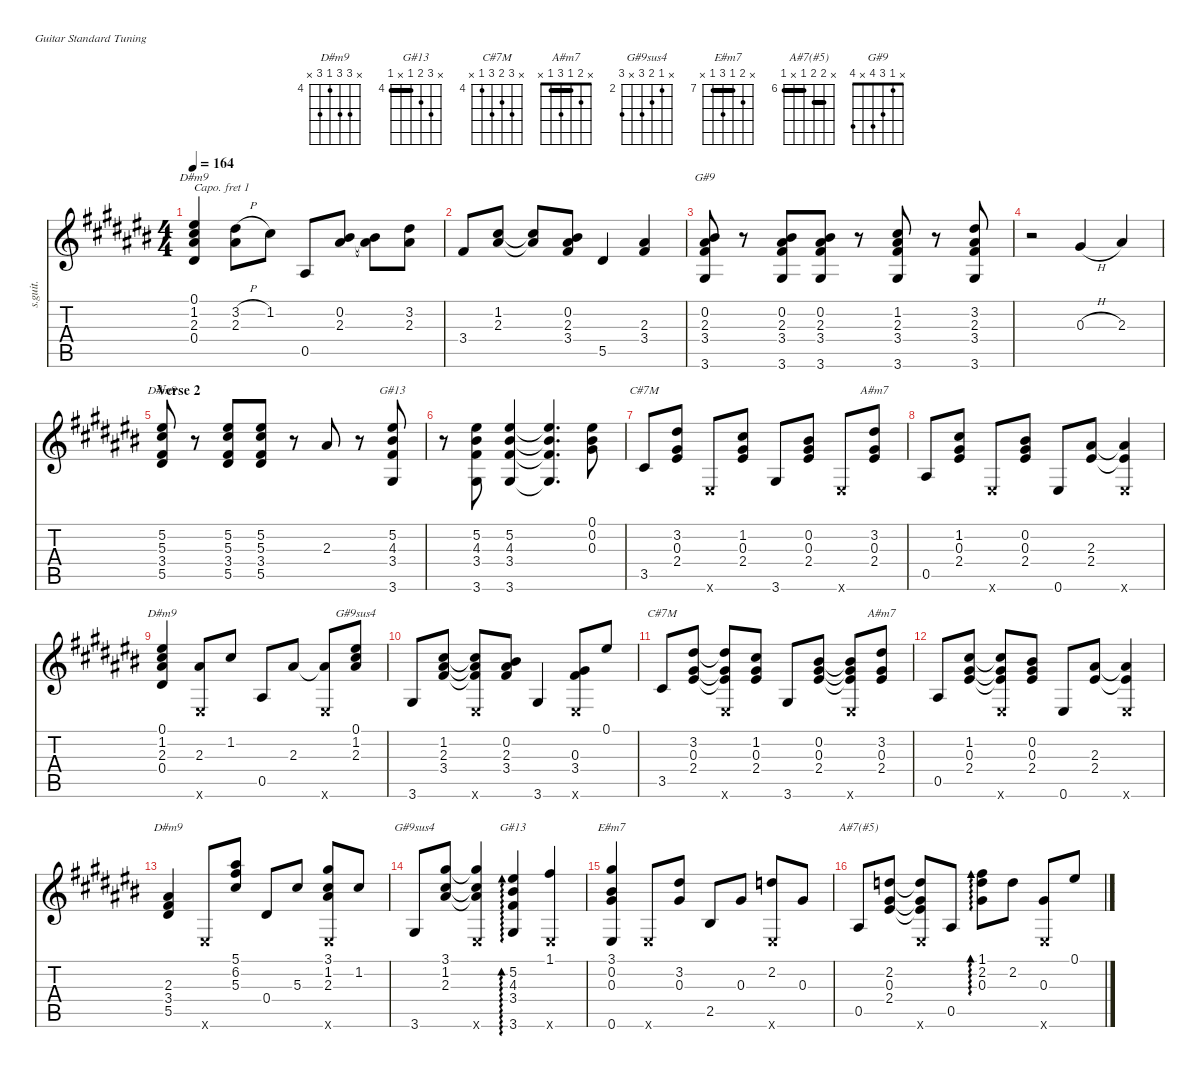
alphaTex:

\defaultSystemsLayout 4
\hideDynamics
\bracketExtendMode nobrackets
\otherSystemsTrackNameOrientation horizontal
\track ("Steel Guitar" "s.guit.") {instrument acousticguitarsteel}
\staff {score tabs}
\capo 1
\tuning (E4 B3 G3 D3 A2 E2)
\chord ("D#m9" x 6 6 4 6 x) {firstfret 4 showfingering false}
\chord ("G#13" x 6 5 4 x 4) {firstfret 4 showfingering false barre 4}
\chord ("C#7M" x 6 5 6 4 x) {firstfret 4 showfingering false}
\chord ("A#m7" x 2 1 3 1 x) {showfingering false barre 1}
\chord ("G#9sus4" x 2 3 4 x 4) {firstfret 2 showfingering false}
\chord ("E#m7" x 8 7 9 7 x) {firstfret 7 showfingering false barre 7}
\chord ("A#7(#5)" x 7 7 6 x 6) {firstfret 6 showfingering false barre (6 7)}
\chord ("G#9" x 1 3 4 x 4) {showfingering false}
\ts (4 4)
\tempo 164
\clef g2
\ks c#
(0.4{acc #} 2.3{acc #} 1.2{acc #} 0.1{acc #}).4{ch "D#m9" dy mf beam Up} (3.2{h acc #} 2.3{acc #}).8{beam Down} 1.2{acc #}.8{beam Down} 0.5{acc #}.8{beam Up} (2.3{acc #} 0.2{acc #}).8{beam Up} (2.3{t acc #} 0.2{t acc #}).8{beam Down} (3.2{acc #} 2.3{acc #}).8{beam Down} |
3.4{acc #}.8{beam Up} (1.2{acc #} 2.3{acc #}).8{beam Up} (1.2{t acc #} 2.3{t acc #}).8{beam Up} (3.4{acc #} 2.3{acc #} 0.2{acc #}).8{beam Up} 5.5{acc #}.4{beam Up} (3.4{acc #} 2.3{acc #}).4{beam Up} |
(3.6{acc #} 3.4{acc #} 2.3{acc #} 0.2{acc #}).8{ch "G#9" beam Up} r.8{beam Up} (3.6{acc #} 3.4{acc #} 2.3{acc #} 0.2{acc #}).8{beam Up} (3.6{acc #} 3.4{acc #} 2.3{acc #} 0.2{acc #}).8{beam Up} r.8{beam Up} (3.6{acc #} 3.4{acc #} 2.3{acc #} 1.2{acc #}).8{beam Up} r.8{beam Up} (3.6{acc #} 3.4{acc #} 2.3{acc #} 3.2{acc #}).8{beam Up} |
r.2{beam Down} 0.3{h acc #}.4{beam Up} 2.3{acc #}.4{beam Up} |
\section ("" "Verse 2")
(5.5{acc #} 3.4{acc #} 5.3{acc #} 5.2{acc #}).8{ch "D#m9" beam Up} r.8{beam Up} (5.5{acc #} 3.4{acc #} 5.3{acc #} 5.2{acc #}).8{beam Up} (5.5{acc #} 3.4{acc #} 5.3{acc #} 5.2{acc #}).8{beam Up} r.8{beam Up} 2.3{acc #}.8{beam Up} r.8{beam Up} (3.6{acc #} 3.4{acc #} 4.3{acc #} 5.2{acc #}).8{ch "G#13" beam Up} |
r.8{beam Down} (3.6{acc #} 3.4{acc #} 4.3{acc #} 5.2{acc #}).8{beam Up} (3.6{acc #} 3.4{acc #} 4.3{acc #} 5.2{acc #}).4{beam Up} (3.6{t acc #} 3.4{t acc #} 4.3{t acc #} 5.2{t acc #}).4{d beam Up} (0.1{acc #} 0.2{acc #} 0.3{acc #}).8{beam Down} |
3.5{acc #}.8{ch "C#7M" beam Up} (0.3{acc #} 3.2{acc #} 2.4{acc #}).8{beam Up} 0.6{x acc #}.8{beam Up} (1.2{acc #} 0.3{acc #} 2.4{acc #}).8{beam Up} 3.6{acc #}.8{beam Up} (0.3{acc #} 0.2{acc #} 2.4{acc #}).8{beam Up} 0.6{x acc #}.8{beam Up} (0.3{acc #} 3.2{acc #} 2.4{acc #}).8{ch "A#m7" beam Up} |
0.5{acc #}.8{beam Up} (2.4{acc #} 0.3{acc #} 1.2{acc #}).8{beam Up} 0.6{x acc #}.8{beam Up} (0.2{acc #} 0.3{acc #} 2.4{acc #}).8{beam Up} 0.6{acc #}.8{beam Up} (2.4{acc #} 2.3{acc #}).8{beam Up} (0.6{x acc #} 2.3{t acc #} 2.4{t acc #}).4{beam Up} |
(0.4{acc #} 2.3{acc #} 1.2{acc #} 0.1{acc #}).4{ch "D#m9" beam Up} (2.3{acc #} 0.6{x acc #}).8{beam Up} 1.2{acc #}.8{beam Up} 0.5{acc #}.8{beam Up} 2.3{acc #}.8{beam Up} (2.3{t acc #} 0.6{x acc #}).8{beam Up} (0.1{acc #} 1.2{acc #} 2.3{acc #}).8{ch "G#9sus4" beam Up} |
3.6{acc #}.8{beam Up} (3.4{acc #} 2.3{acc #} 1.2{acc #}).8{beam Up} (3.4{t acc #} 2.3{t acc #} 1.2{t acc #} 0.6{x acc #}).8{beam Up} (0.2{acc #} 2.3{acc #} 3.4{acc #}).8{beam Up} 3.6{acc #}.4{beam Up} (0.3{acc #} 3.4{acc #} 0.6{x acc #}).8{beam Up} 0.1{acc #}.8{beam Up} |
3.5{acc #}.8{ch "C#7M" beam Up} (2.4{acc #} 0.3{acc #} 3.2{acc #}).8{beam Up} (2.4{t acc #} 0.3{t acc #} 3.2{t acc #} 0.6{x acc #}).8{beam Up} (1.2{acc #} 0.3{acc #} 2.4{acc #}).8{beam Up} 3.6{acc #}.8{beam Up} (2.4{acc #} 0.2{acc #} 0.3{acc #}).8{beam Up} (2.4{t acc #} 0.2{t acc #} 0.3{t acc #} 0.6{x acc #}).8{beam Up} (2.4{acc #} 0.3{acc #} 3.2{acc #}).8{ch "A#m7" beam Up} |
0.5{acc #}.8{beam Up} (2.4{acc #} 0.3{acc #} 1.2{acc #}).8{beam Up} (2.4{t acc #} 0.3{t acc #} 1.2{t acc #} 0.6{x acc #}).8{beam Up} (0.2{acc #} 0.3{acc #} 2.4{acc #}).8{beam Up} 0.6{acc #}.8{beam Up} (2.4{acc #} 2.3{acc #}).8{beam Up} (2.4{t acc #} 2.3{t acc #} 0.6{x acc #}).4{beam Up} |
(5.5{acc #} 3.4{acc #} 2.3{acc #}).4{ch "D#m9" beam Up} 0.6{x acc #}.8{beam Up} (5.3{acc #} 6.2{acc #} 5.1{acc #}).8{beam Up} 0.4{acc #}.8{beam Up} 5.3{acc #}.8{beam Up} (2.3{acc #} 1.2{acc #} 3.1{acc #} 0.6{x acc #}).8{beam Up} 1.2{acc #}.8{beam Up} |
3.6{acc #}.8{ch "G#9sus4" beam Up} (2.3{acc #} 1.2{acc #} 3.1{acc #}).8{beam Up} (2.3{t acc #} 1.2{t acc #} 3.1{t acc #} 0.6{x acc #}).4{beam Up} (3.4{acc #} 4.3{acc #} 5.2{acc #} 3.6{acc #}).4{ad 0 ch "G#13" beam Up} (1.1{acc #} 0.6{x acc #}).4{beam Up} |
(0.6{acc #} 0.3{acc #} 0.2{acc #} 3.1{acc #}).4{ch "E#m7" beam Up} 0.6{x acc #}.8{beam Up} (0.3{acc #} 3.2{acc #}).8{beam Up} 2.5{acc #}.8{beam Up} 0.3{acc #}.8{beam Up} (2.2{acc forcenatural} 0.6{x acc #}).8{beam Up} 0.3{acc #}.8{beam Up} |
0.5{acc #}.8{ch "A#7(#5)" beam Up} (2.4{acc #} 0.3{acc #} 2.2{acc forcenatural}).8{beam Up} (2.4{t acc #} 0.3{t acc #} 2.2{t acc forcenatural} 0.6{x acc #}).8{beam Up} 0.5{acc #}.8{beam Up} (0.3{acc #} 2.2{acc forcenatural} 1.1{acc #}).8{ad 0 beam Down} 2.2{acc forcenatural}.8{beam Down} (0.3{acc #} 0.6{x acc #}).8{beam Up} 0.1{acc #}.8{beam Up}
